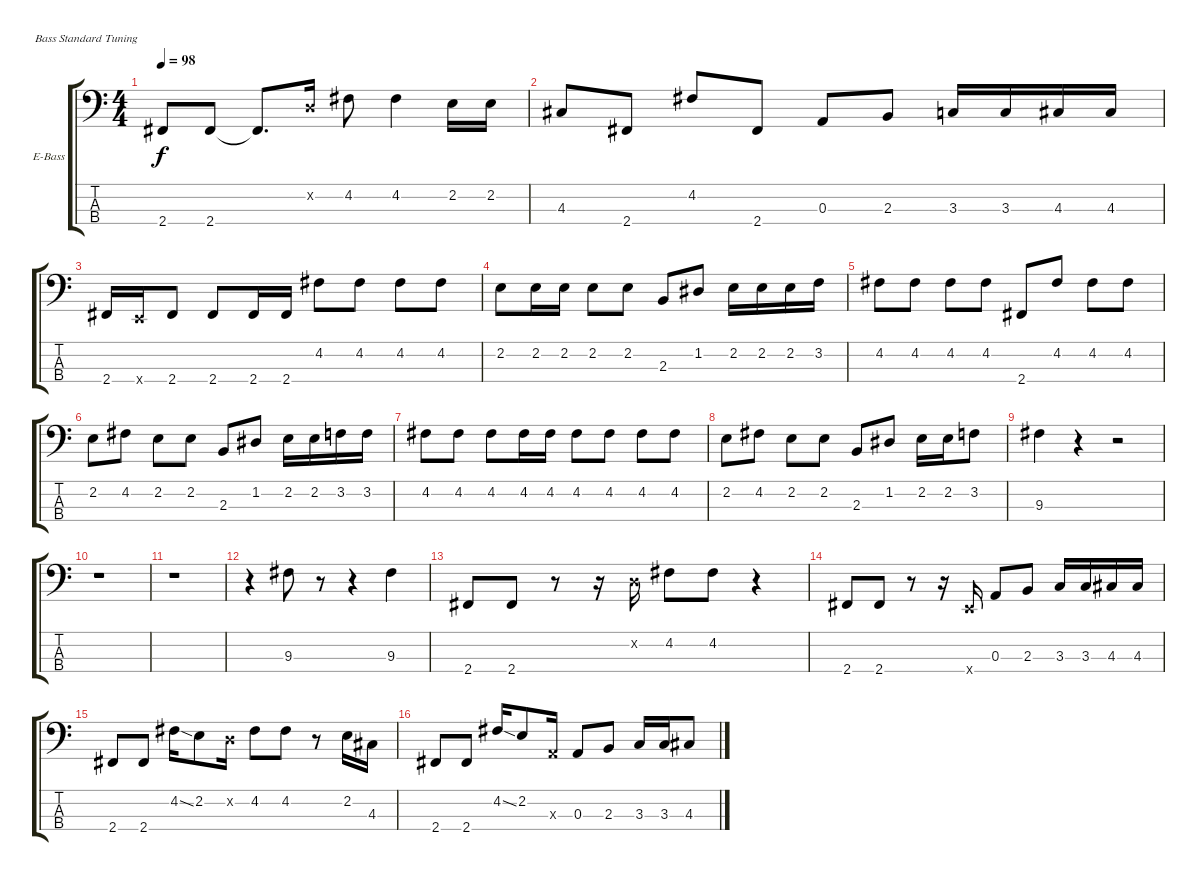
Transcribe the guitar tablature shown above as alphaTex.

\bracketExtendMode groupsimilarinstruments
\firstSystemTrackNameOrientation horizontal
\otherSystemsTrackNameOrientation horizontal
\track ("Bass" "E-Bass") {instrument electricbassfinger}
\staff {score tabs}
\tuning (G2 D2 A1 E1)
\ts (4 4)
\tempo 98
\clef f4
\ks c
2.4.8{dy f} 2.4.8 2.4{t}.8{d} 0.2{x}.16 4.2.8 4.2.4 2.2.16 2.2.16 |
4.3.8 2.4.8 4.2.8 2.4.8 0.3.8 2.3.8 3.3.16 3.3.16 4.3.16 4.3.16 |
2.4.16 0.4{x}.16 2.4.8 2.4.8 2.4.16 2.4.16 4.2.8 4.2.8 4.2.8 4.2.8 |
2.2.8 2.2.16 2.2.16 2.2.8 2.2.8 2.3.8 1.2.8 2.2.16 2.2.16 2.2.16 3.2.16 |
4.2.8 4.2.8 4.2.8 4.2.8 2.4.8 4.2.8 4.2.8 4.2.8 |
2.2.8 4.2.8 2.2.8 2.2.8 2.3.8 1.2.8 2.2.16 2.2.16 3.2.16 3.2.16 |
4.2.8 4.2.8 4.2.8 4.2.16 4.2.16 4.2.8 4.2.8 4.2.8 4.2.8 |
2.2.8 4.2.8 2.2.8 2.2.8 2.3.8 1.2.8 2.2.16 2.2.16 3.2.8 |
9.3.4 r.4 r.2 |
r.1 |
r.1 |
r.4 9.3.8 r.8 r.4 9.3.4 |
2.4.8 2.4.8 r.8 r.16 0.2{x}.16 4.2.8 4.2.8 r.4 |
2.4.8 2.4.8 r.8 r.16 0.4{x}.16 0.3.8 2.3.8 3.3.16 3.3.16 4.3.16 4.3.16 |
2.4.8 2.4.8 4.2{ss}.16 2.2.8 0.2{x}.16 4.2.8 4.2.8 r.8 2.2.16 4.3.16 |
2.4.8 2.4.8 4.2{ss}.16 2.2.8 0.3{x}.16 0.3.8 2.3.8 3.3.16 3.3.16 4.3.8
